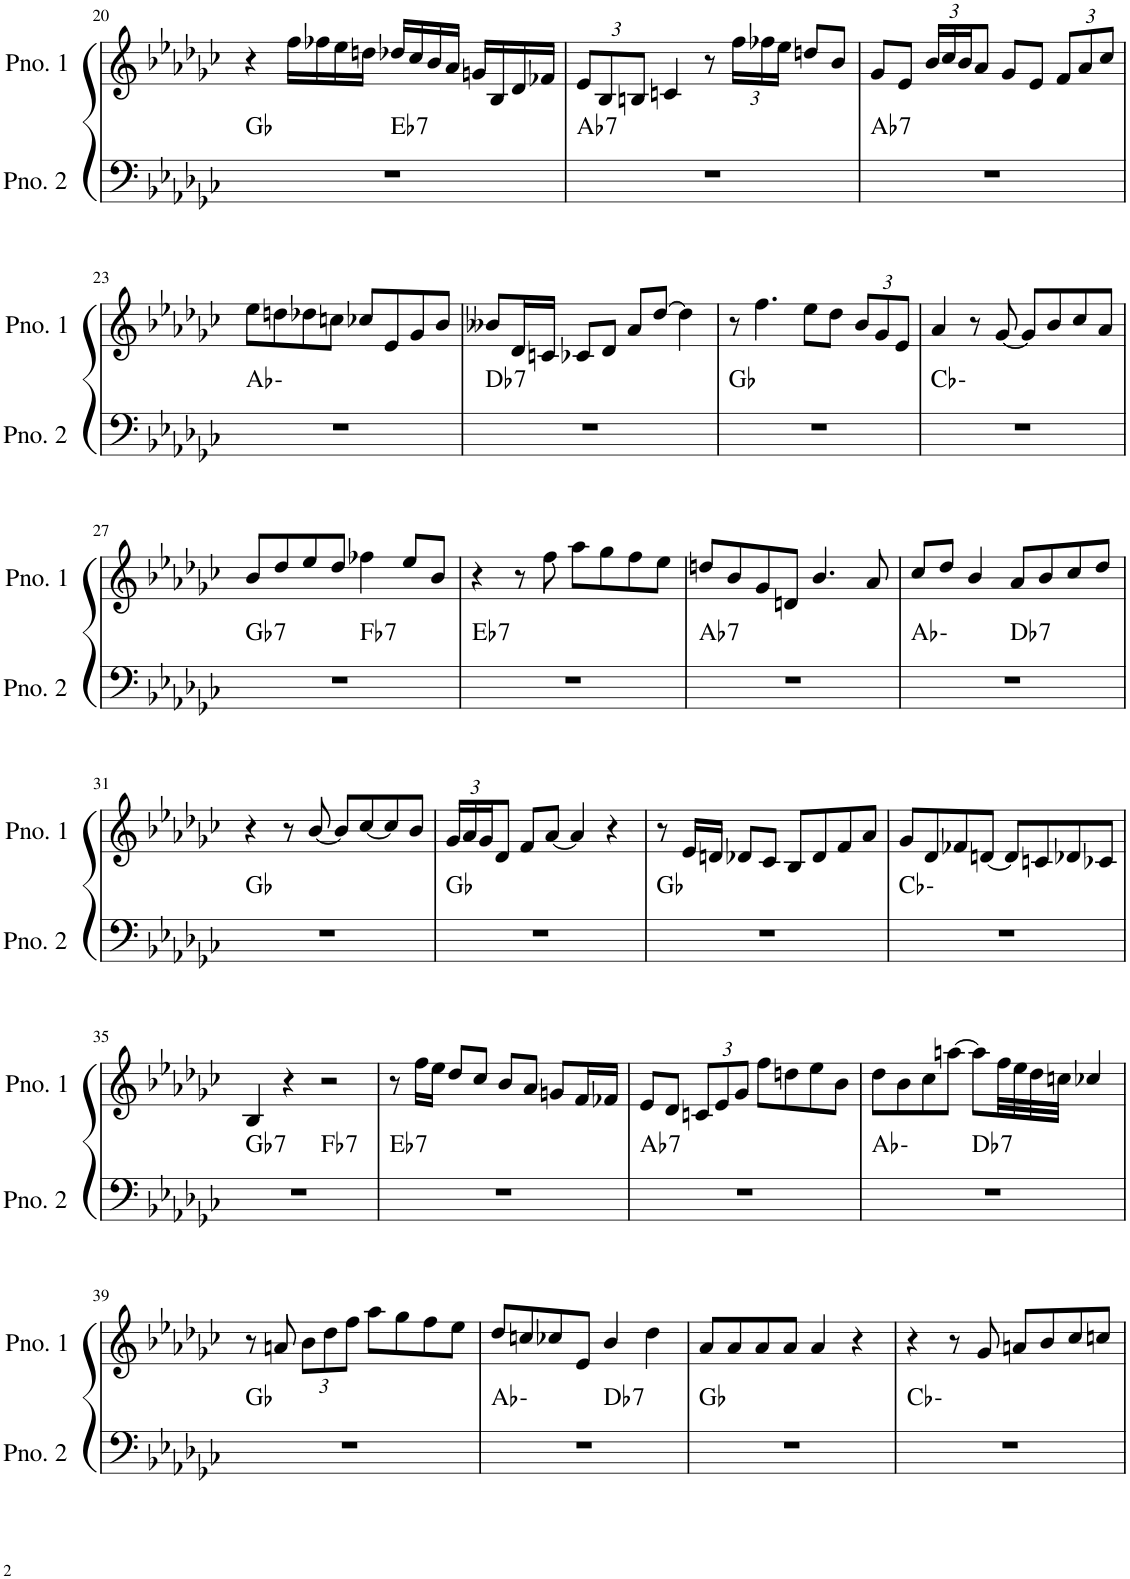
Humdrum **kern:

**kern	**harte	**kern
*part2	*part2	*part1
*staff2	*	*staff1
*I"ピアノ 2	*	*I"ピアノ 1
!!LO:PB:g=z
*clefF4	*	*clefG2
*k[b-e-a-d-g-c-]	*	*k[b-e-a-d-g-c-]
*M4/4	*	*M4/4
=20	=20	=20
*^	*	*
1r	2ryy	Gb:maj	4r
.	.	.	16ff\LL
.	.	.	16ff-X\
.	.	.	16ee-\
.	.	.	16ddn\JJ
!	!	!LO:H:kt=7	!
.	2ryy	Eb:7	16dd-X/LL
.	.	.	16cc-/
.	.	.	16b-/
.	.	.	16a-/JJ
.	.	.	16gn/LL
.	.	.	16B-/
.	.	.	16d-/
.	.	.	16f-X/JJ
*v	*v	*	*
=21	=21	=21
*	*	*Xbrackettup
*^	*	*
!	!	!LO:H:kt=7	!
*v	*v	*	*
1r	Ab:7	12e-/L
.	.	12B-/
.	.	12Bn/J
.	.	4cn/
.	.	8r
.	.	24ff\LL
.	.	24ff-X\
.	.	24ee-\JJ
.	.	8ddn/L
.	.	8b-/J
=22	=22	=22
!	!LO:H:kt=7	!
1r	Ab:7	8g-/L
.	.	8e-/J
.	.	24b-/LL
.	.	24cc-/
.	.	24b-/J
.	.	8a-/J
.	.	8g-/L
.	.	8e-/J
.	.	12f/L
.	.	12a-/
.	.	12cc-/J
!!LO:LB:g=z
=23	=23	=23
1r	Ab:min	8ee-\L
.	.	8ddn\
.	.	8dd-X\
.	.	8ccn\J
.	.	8cc-X/L
.	.	8e-/
.	.	8g-/
.	.	8b-/J
=24	=24	=24
!	!LO:H:kt=7	!
1r	Db:7	8b--X/L
.	.	16d-/L
.	.	16cn/JJ
.	.	8c-X/L
.	.	8d-/J
.	.	8a-/L
.	.	[8dd-/J
.	.	4dd-\]
=25	=25	=25
1r	Gb:maj	8r
.	.	4.ff\
.	.	8ee-\L
.	.	8dd-\J
.	.	12b-/L
.	.	12g-/
.	.	12e-/J
=26	=26	=26
1r	Cb:min	4a-/
.	.	8r
.	.	[8g-/
.	.	8g-/L]
.	.	8b-/
.	.	8cc-/
.	.	8a-/J
!!LO:LB:g=z
=27	=27	=27
!	!LO:H:kt=7	!
*^	*	*
1r	2ryy	Gb:7	8b-/L
.	.	.	8dd-/
.	.	.	8ee-/
.	.	.	8dd-/J
!	!	!LO:H:kt=7	!
.	2ryy	Fb:7	4ff-X\
.	.	.	8ee-/L
.	.	.	8b-/J
=28	=28	=28	=28
!	!	!LO:H:kt=7	!
*v	*v	*	*
1r	Eb:7	4r
.	.	8r
.	.	8ff\
.	.	8aa-\L
.	.	8gg-\
.	.	8ff\
.	.	8ee-\J
=29	=29	=29
!	!LO:H:kt=7	!
1r	Ab:7	8ddn/L
.	.	8b-/
.	.	8g-/
.	.	8dn/J
.	.	4.b-/
.	.	8a-/
=30	=30	=30
*^	*	*
1r	2ryy	Ab:min	8cc-/L
.	.	.	8dd-/J
.	.	.	4b-/
!	!	!LO:H:kt=7	!
.	2ryy	Db:7	8a-/L
.	.	.	8b-/
.	.	.	8cc-/
.	.	.	8dd-/J
*v	*v	*	*
!!LO:LB:g=z
=31	=31	=31
1r	Gb:maj	4r
.	.	8r
.	.	[8b-/
.	.	8b-/L]
.	.	[8cc-/
.	.	8cc-/]
.	.	8b-/J
=32	=32	=32
1r	Gb:maj	24g-/LL
.	.	24a-/
.	.	24g-/J
.	.	8d-/J
.	.	8f/L
.	.	[8a-/J
.	.	4a-/]
.	.	4r
=33	=33	=33
1r	Gb:maj	8r
.	.	16e-/LL
.	.	16dn/JJ
.	.	8d-X/L
.	.	8c-/J
.	.	8B-/L
.	.	8d-/
.	.	8f/
.	.	8a-/J
=34	=34	=34
1r	Cb:min	8g-/L
.	.	8d-/
.	.	8f-X/
.	.	[8dn/J
.	.	8d/L]
.	.	8cn/
.	.	8d-X/
.	.	8c-X/J
!!LO:LB:g=z
=35	=35	=35
!	!LO:H:kt=7	!
*^	*	*
1r	2ryy	Gb:7	4B-/
.	.	.	4r
!	!	!LO:H:kt=7	!
.	2ryy	Fb:7	2r
=36	=36	=36	=36
!	!	!LO:H:kt=7	!
*v	*v	*	*
1r	Eb:7	8r
.	.	16ff\LL
.	.	16ee-\JJ
.	.	8dd-/L
.	.	8cc-/J
.	.	8b-/L
.	.	8a-/J
.	.	8gn/L
.	.	16f/L
.	.	16f-X/JJ
=37	=37	=37
!	!LO:H:kt=7	!
1r	Ab:7	8e-/L
.	.	8d-/J
.	.	12cn/L
.	.	12e-/
.	.	12g-/J
.	.	8ff\L
.	.	8ddn\
.	.	8ee-\
.	.	8b-\J
=38	=38	=38
*^	*	*
1r	2ryy	Ab:min	8dd-\L
.	.	.	8b-\
.	.	.	8cc-\
.	.	.	[8aan\J
!	!	!LO:H:kt=7	!
.	2ryy	Db:7	8aa\L]
.	.	.	32ff\LL
.	.	.	32ee-\
.	.	.	32dd-\
.	.	.	32ccn\JJJ
.	.	.	4cc-X/
*v	*v	*	*
!!LO:LB:g=z
=39	=39	=39
1r	Gb:maj	8r
.	.	8an/
.	.	12b-\L
.	.	12dd-\
.	.	12ff\J
.	.	8aa-\L
.	.	8gg-\
.	.	8ff\
.	.	8ee-\J
=40	=40	=40
*^	*	*
1r	2ryy	Ab:min	8dd-/L
.	.	.	8ccn/
.	.	.	8cc-X/
.	.	.	8e-/J
!	!	!LO:H:kt=7	!
.	2ryy	Db:7	4b-/
.	.	.	4dd-\
*v	*v	*	*
=41	=41	=41
1r	Gb:maj	8a-/L
.	.	8a-/
.	.	8a-/
.	.	8a-/J
.	.	4a-/
.	.	4r
=42	=42	=42
1r	Cb:min	4r
.	.	8r
.	.	8g-/
.	.	8an/L
.	.	8b-/
.	.	8cc-/
.	.	8ccn/J
=	=	=
*-	*-	*-
